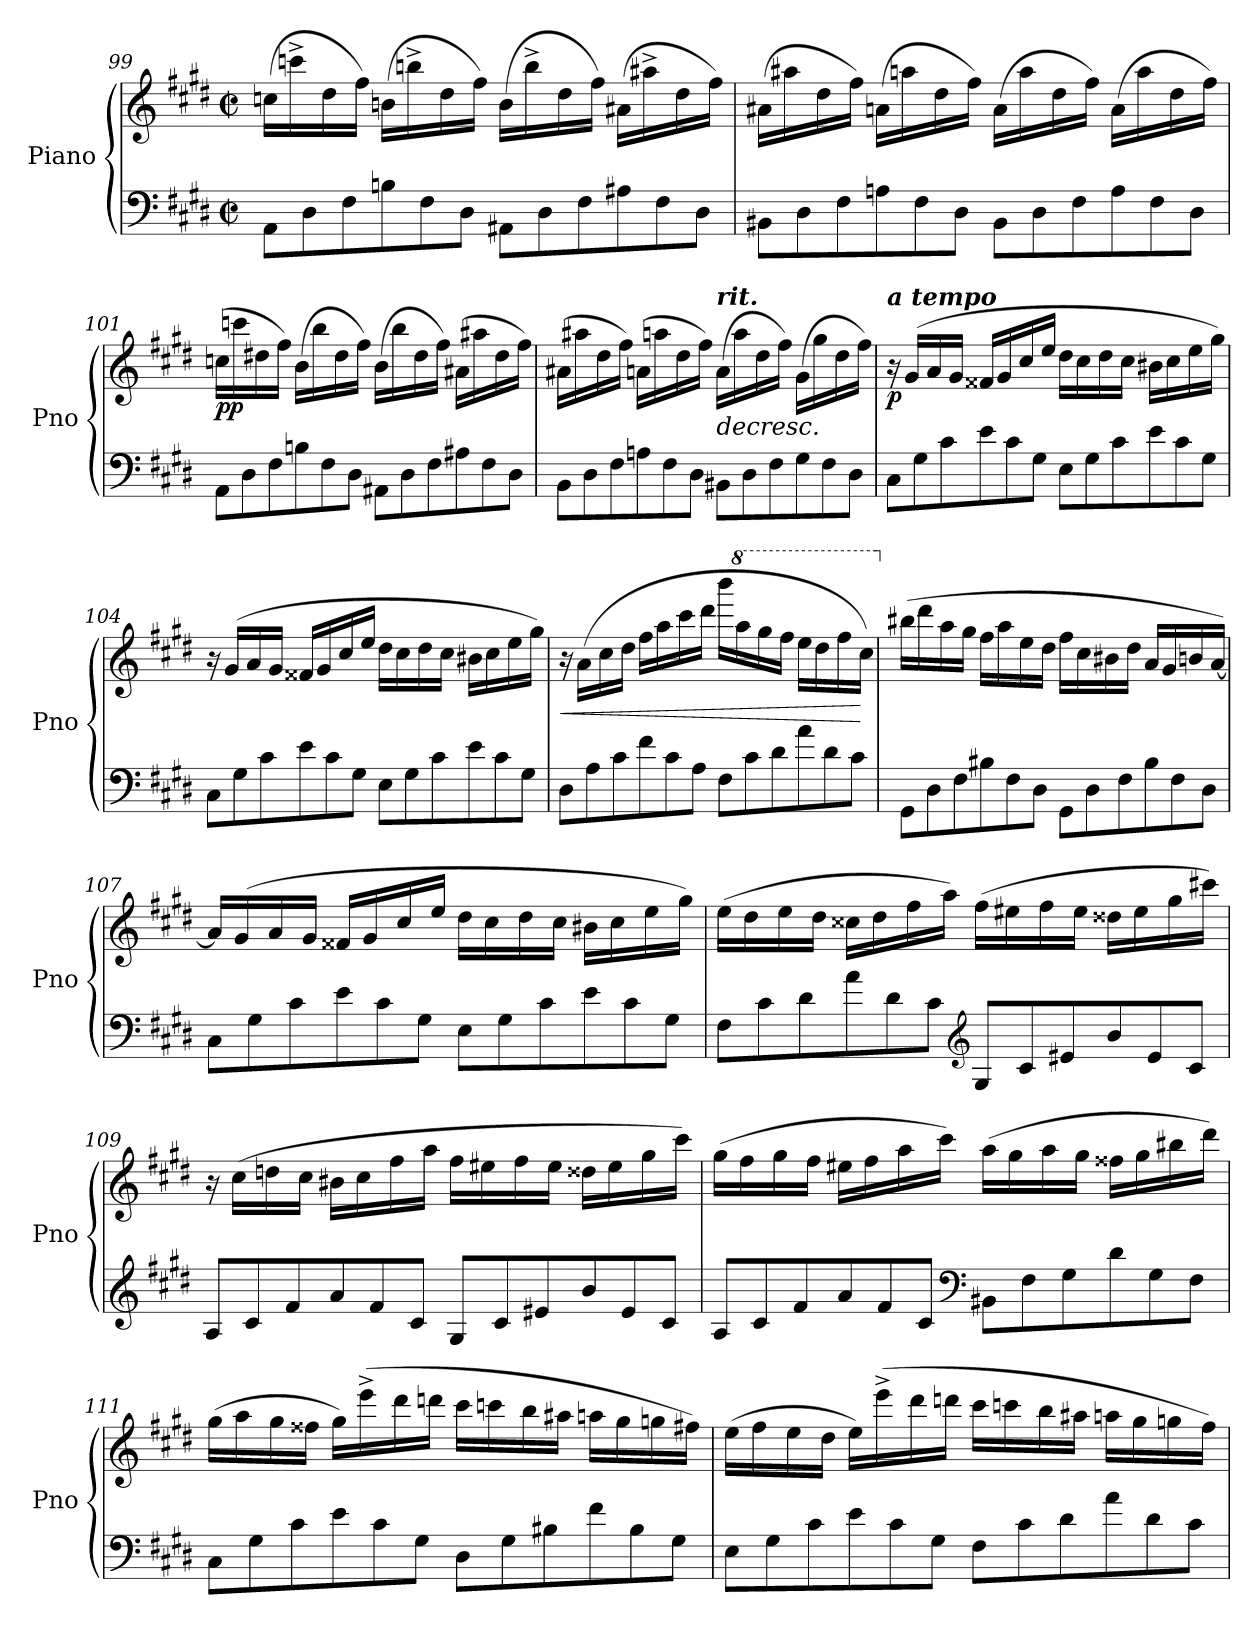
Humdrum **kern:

**kern	**kern	**dynam
*part1	*part1	*part1
*staff2	*staff1	*staff1/2
*I"Piano	*	*
*I'Pno	*	*
!!LO:LB:g=z
*clefF4	*clefG2	*
*k[f#c#g#d#]	*k[f#c#g#d#]	*
*M4/4	*M4/4	*
*met(c|)	*met(c|)	*
*Xtuplet	*	*
=99	=99	=99
12AA\L	(>16ccn\LL	.
.	16cccn^\	.
12D#\	.	.
.	16dd#\	.
12F#\	.	.
.	16ff#\JJ)	.
12Bn\	(>16bn\LL	.
.	16bbn^\	.
12F#\	.	.
.	16dd#\	.
12D#\J	.	.
.	16ff#\JJ)	.
12AA#X\L	(>16b\LL	.
.	16bb^\	.
12D#\	.	.
.	16dd#\	.
12F#\	.	.
.	16ff#\JJ)	.
12A#X\	(>16a#X\LL	.
.	16aa#X^\	.
12F#\	.	.
.	16dd#\	.
12D#\J	.	.
.	16ff#\JJ)	.
!!LO:LB:g=z
=100	=100	=100
12BB#X\L	(>16a#X\LL	.
.	16aa#X\	.
12D#\	.	.
.	16dd#\	.
12F#\	.	.
.	16ff#\JJ)	.
12An\	(>16an\LL	.
.	16aan\	.
12F#\	.	.
.	16dd#\	.
12D#\J	.	.
.	16ff#\JJ)	.
12BB#\L	(>16a\LL	.
.	16aa\	.
12D#\	.	.
.	16dd#\	.
12F#\	.	.
.	16ff#\JJ)	.
12A\	(>16a\LL	.
.	16aa\	.
12F#\	.	.
.	16dd#\	.
12D#\J	.	.
.	16ff#\JJ)	.
!!LO:LB:g=z
=101	=101	=101
!	!	!LO:DY:b
12AA\L	(>16ccn\LL	pp
.	16cccn\	.
12D#\	.	.
.	16dd#X\	.
12F#\	.	.
.	16ff#\JJ)	.
12Bn\	(>16b\LL	.
.	16bb\	.
12F#\	.	.
.	16dd#\	.
12D#\J	.	.
.	16ff#\JJ)	.
12AA#X\L	(>16b\LL	.
.	16bb\	.
12D#\	.	.
.	16dd#\	.
12F#\	.	.
.	16ff#\JJ)	.
12A#X\	(>16a#X\LL	.
.	16aa#X\	.
12F#\	.	.
.	16dd#\	.
12D#\J	.	.
.	16ff#\JJ)	.
!!LO:PB:g=z
=102	=102	=102
12BB\L	(>16a#X\LL	.
.	16aa#X\	.
12D#\	.	.
.	16dd#\	.
12F#\	.	.
.	16ff#\JJ)	.
12An\	(>16an\LL	.
.	16aan\	.
12F#\	.	.
.	16dd#\	.
12D#\J	.	.
.	16ff#\JJ)	.
!	!LO:TX:a:Bi:t=rit.	!
!	!	!LO:HP:b
12BB#X\L	(>16a\LL	>
.	16aa\	.
12D#\	.	.
.	16dd#\	.
12F#\	.	.
.	16ff#\JJ)	.
12G#\	(>16g#\LL	.
.	16gg#\	.
12F#\	.	.
.	16dd#\	.
12D#\J	.	.
.	16ff#\JJ)	.
=103	=103	=103
!	!LO:TX:a:Bi:t=a tempo	!
!	!	!LO:DY:b
12C#\L	16r	p
.	(>16g#/LL	.
12G#\	.	.
.	16a/	.
12c#\	.	.
.	16g#/JJ	.
12e\	16f##X/LL	.
.	16g#/	.
12c#\	.	.
.	16cc#/	.
12G#\J	.	.
.	16ee/JJ	.
12E\L	16dd#\LL	.
.	16cc#\	.
12G#\	.	.
.	16dd#\	.
12c#\	.	.
.	16cc#\JJ	.
12e\	16b#X\LL	.
.	16cc#\	.
12c#\	.	.
.	16ee\	.
12G#\J	.	.
.	16gg#\JJ)	.
!!LO:LB:g=z
=104	=104	=104
12C#\L	16r	.
.	(>16g#/LL	.
12G#\	.	.
.	16a/	.
12c#\	.	.
.	16g#/JJ	.
12e\	16f##X/LL	.
.	16g#/	.
12c#\	.	.
.	16cc#/	.
12G#\J	.	.
.	16ee/JJ	.
12E\L	16dd#\LL	.
.	16cc#\	.
12G#\	.	.
.	16dd#\	.
12c#\	.	.
.	16cc#\JJ	.
12e\	16b#X\LL	.
.	16cc#\	.
12c#\	.	.
.	16ee\	.
12G#\J	.	.
.	16gg#\JJ)	.
=105	=105	=105
!	!	!LO:HP:b
12D#\L	16r	<
.	(>16a\LL	.
12A\	.	.
.	16cc#\	.
12c#\	.	.
.	16dd#\JJ	.
12f#\	16ff#\LL	.
.	16aa\	.
12c#\	.	.
.	16ccc#\	.
12A\J	.	.
.	16ddd#\JJ	]
12F#\L	16bbb\LL	.
*	*8va	*
.	16aaa\	.
12c#\	.	.
.	16ggg#\	.
12d#\	.	.
.	16fff#\JJ	.
12a\	16eee\LL	.
.	16ddd#\	.
12d#\	.	.
.	16fff#\	.
12c#\J	.	.
.	16ccc#\JJ)	[
!!LO:LB:g=z
=106	=106	=106
*	*X8va	*
12GG#\L	(>16bb#X\LL	.
.	16ddd#\	.
12D#\	.	.
.	16aa\	.
12F#\	.	.
.	16gg#\JJ	.
12B#X\	16ff#\LL	.
.	16aa\	.
12F#\	.	.
.	16ee\	.
12D#\J	.	.
.	16dd#\JJ	.
12GG#\L	16ff#\LL	.
.	16cc#\	.
12D#\	.	.
.	16b#X\	.
12F#\	.	.
.	16dd#\JJ	.
12B#\	16a/LL	.
.	16g#/	.
12F#\	.	.
.	16bn/	.
12D#\J	.	.
.	[16a/JJ)	.
!!LO:LB:g=z
=107	=107	=107
12C#\L	16a/LL]	.
.	(>16g#/	.
12G#\	.	.
.	16a/	.
12c#\	.	.
.	16g#/JJ	.
12e\	16f##X/LL	.
.	16g#/	.
12c#\	.	.
.	16cc#/	.
12G#\J	.	.
.	16ee/JJ	.
12E\L	16dd#\LL	.
.	16cc#\	.
12G#\	.	.
.	16dd#\	.
12c#\	.	.
.	16cc#\JJ	.
12e\	16b#X\LL	.
.	16cc#\	.
12c#\	.	.
.	16ee\	.
12G#\J	.	.
.	16gg#\JJ)	.
=108	=108	=108
12F#\L	(>16ee\LL	.
.	16dd#\	.
12c#\	.	.
.	16ee\	.
12d#\	.	.
.	16dd#\JJ	.
12a\	16cc##X\LL	.
.	16dd#\	.
12d#\	.	.
.	16ff#\	.
12c#\J	.	.
.	16aa\JJ)	.
*clefG2	*	*
12G#/L	(>16ff#\LL	.
.	16ee#X\	.
12c#/	.	.
.	16ff#\	.
12e#X/	.	.
.	16ee#\JJ	.
12b/	16dd##X\LL	.
.	16ee#\	.
12e#/	.	.
.	16gg#\	.
12c#/J	.	.
.	16ccc#X\JJ)	.
!!LO:LB:g=z
=109	=109	=109
12A/L	16r	.
.	(>16cc#\LL	.
12c#/	.	.
.	16ddn\	.
12f#/	.	.
.	16cc#\JJ	.
12a/	16b#X\LL	.
.	16cc#\	.
12f#/	.	.
.	16ff#\	.
12c#/J	.	.
.	16aa\JJ	.
12G#/L	16ff#\LL	.
.	16ee#X\	.
12c#/	.	.
.	16ff#\	.
12e#X/	.	.
.	16ee#\JJ	.
12b/	16dd##X\LL	.
.	16ee#\	.
12e#/	.	.
.	16gg#\	.
12c#/J	.	.
.	16ccc#\JJ)	.
!!LO:PB:g=z
=110	=110	=110
12A/L	(>16gg#\LL	.
.	16ff#\	.
12c#/	.	.
.	16gg#\	.
12f#/	.	.
.	16ff#\JJ	.
12a/	16ee#X\LL	.
.	16ff#\	.
12f#/	.	.
.	16aa\	.
12c#/J	.	.
.	16ccc#\JJ)	.
*clefF4	*	*
12BB#X\L	(>16aa\LL	.
.	16gg#\	.
12F#\	.	.
.	16aa\	.
12G#\	.	.
.	16gg#\JJ	.
12d#\	16ff##X\LL	.
.	16gg#\	.
12G#\	.	.
.	16bb#X\	.
12F#\J	.	.
.	16ddd#\JJ)	.
!!LO:LB:g=z
=111	=111	=111
12C#\L	(>16gg#\LL	.
.	16aa\	.
12G#\	.	.
.	16gg#\	.
12c#\	.	.
.	16ff##X\JJ	.
12e\	16gg#\LL)	.
.	(>16eee^\	.
12c#\	.	.
.	16ddd#\	.
12G#\J	.	.
.	16dddn\JJ	.
12D#\L	16ccc#\LL	.
.	16cccn\	.
12G#\	.	.
.	16bb\	.
12B#X\	.	.
.	16aa#X\JJ	.
12f#\	16aan\LL	.
.	16gg#\	.
12B#\	.	.
.	16ggn\	.
12G#\J	.	.
.	16ff#X\JJ)	.
=112	=112	=112
12E\L	(>16ee\LL	.
.	16ff#\	.
12G#\	.	.
.	16ee\	.
12c#\	.	.
.	16dd#\JJ	.
12e\	16ee\LL)	.
.	(>16eee^\	.
12c#\	.	.
.	16ddd#\	.
12G#\J	.	.
.	16dddn\JJ	.
12F#\L	16ccc#\LL	.
.	16cccn\	.
12c#\	.	.
.	16bb\	.
12d#\	.	.
.	16aa#X\JJ	.
12a\	16aan\LL	.
.	16gg#\	.
12d#\	.	.
.	16ggn\	.
12c#\J	.	.
.	16ff#\JJ)	.
=	=	=
*-	*-	*-
